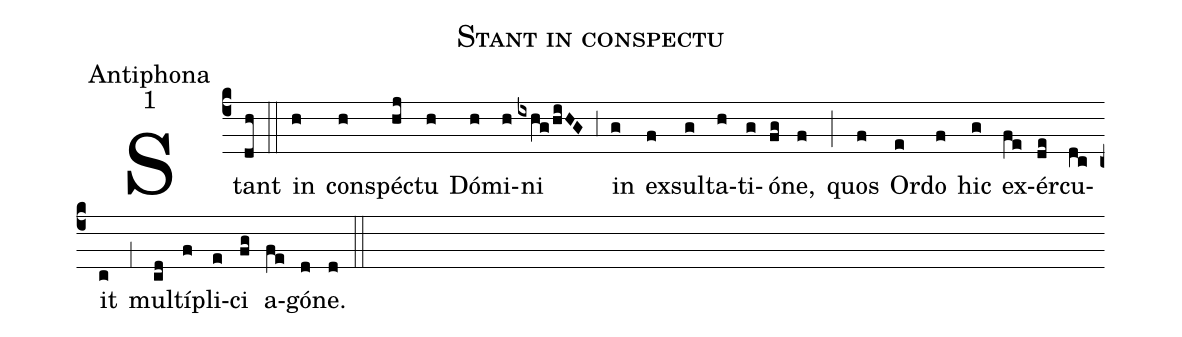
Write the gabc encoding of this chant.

name:Stant in conspectu;
office-part:Antiphona;
mode:1;
%%
(c4) Stant(dh) (::)
in(h) con(h)spé(hj)ctu(h) Dó(h)mi(h)ni(ixhg/hiHG) (,3) in(g) ex(f)sul(g)ta(h)ti(g)ó(fg)ne,(f) (;) quos(f) Or(e)do(f) hic(g) ex(fe)ér(de)cu(dc)it(c) (,1) mul(cd)tí(f)pli(e)ci(fg) a(fe)gó(d)ne.(d) (::)
